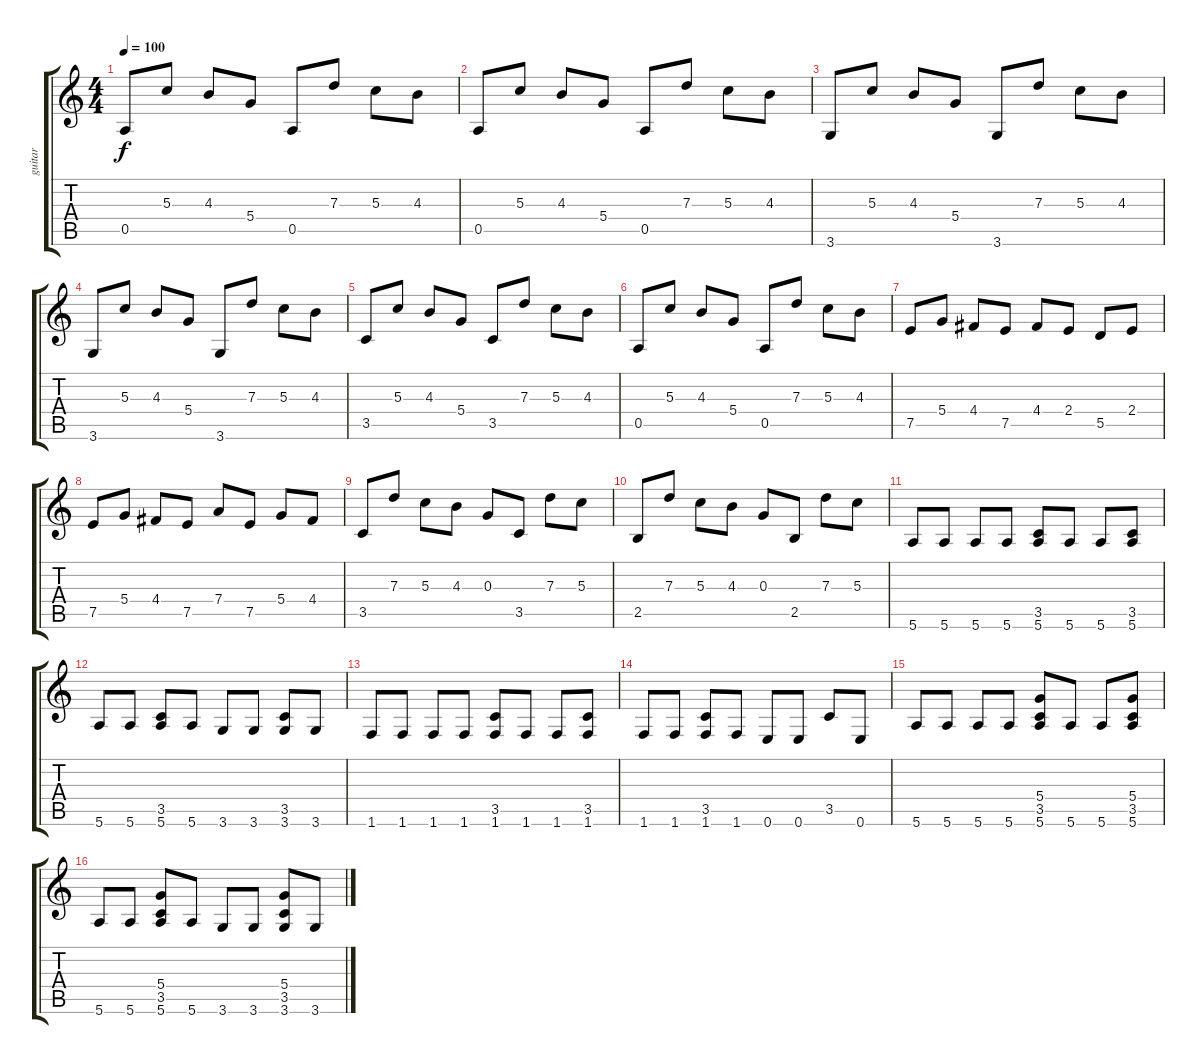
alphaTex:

\track ("guitar" "guitar") {instrument distortionguitar}
\staff {score tabs}
\tuning (E4 B3 G3 D3 A2 E2) {hide}
\ts (4 4)
\tempo 100
\clef g2
\ks c
0.5.8{dy f instrument distortionguitar} 5.3.8 4.3.8 5.4.8 0.5.8 7.3.8 5.3.8 4.3.8 |
0.5.8 5.3.8 4.3.8 5.4.8 0.5.8 7.3.8 5.3.8 4.3.8 |
3.6.8 5.3.8 4.3.8 5.4.8 3.6.8 7.3.8 5.3.8 4.3.8 |
3.6.8 5.3.8 4.3.8 5.4.8 3.6.8 7.3.8 5.3.8 4.3.8 |
3.5.8 5.3.8 4.3.8 5.4.8 3.5.8 7.3.8 5.3.8 4.3.8 |
0.5.8 5.3.8 4.3.8 5.4.8 0.5.8 7.3.8 5.3.8 4.3.8 |
7.5.8 5.4.8 4.4.8 7.5.8 4.4.8 2.4.8 5.5.8 2.4.8 |
7.5.8 5.4.8 4.4.8 7.5.8 7.4.8 7.5.8 5.4.8 4.4.8 |
3.5.8 7.3.8 5.3.8 4.3.8 0.3.8 3.5.8 7.3.8 5.3.8 |
2.5.8 7.3.8 5.3.8 4.3.8 0.3.8 2.5.8 7.3.8 5.3.8 |
5.6.8 5.6.8 5.6.8 5.6.8 (3.5 5.6).8 5.6.8 5.6.8 (3.5 5.6).8 |
5.6.8 5.6.8 (3.5 5.6).8 5.6.8 3.6.8 3.6.8 (3.5 3.6).8 3.6.8 |
1.6.8 1.6.8 1.6.8 1.6.8 (3.5 1.6).8 1.6.8 1.6.8 (3.5 1.6).8 |
1.6.8 1.6.8 (3.5 1.6).8 1.6.8 0.6.8 0.6.8 3.5.8 0.6.8 |
5.6.8 5.6.8 5.6.8 5.6.8 (5.4 3.5 5.6).8 5.6.8 5.6.8 (5.4 3.5 5.6).8 |
5.6.8 5.6.8 (5.4 3.5 5.6).8 5.6.8 3.6.8 3.6.8 (5.4 3.5 3.6).8 3.6.8
